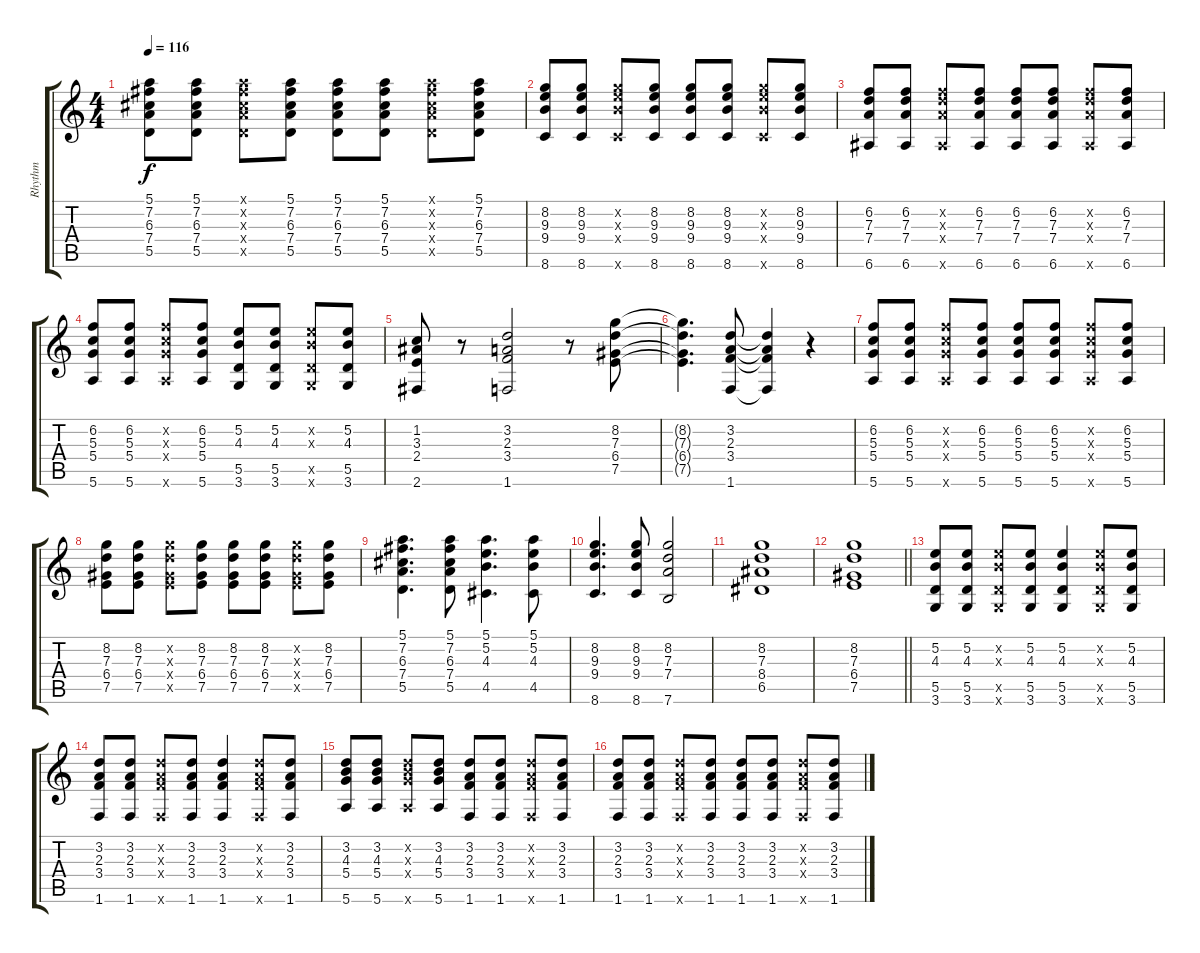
\track ("Rhythm" "Rhythm") {instrument acousticguitarsteel}
\staff {score tabs}
\tuning (E4 B3 G3 D3 A2 E2) {hide}
\ts (4 4)
\tempo 116
\clef g2
\ks c
(5.1 7.2 6.3 7.4 5.5).8{dy f} (5.1 7.2 6.3 7.4 5.5).8 (5.1{x} 7.2{x} 6.3{x} 7.4{x} 5.5{x}).8 (5.1 7.2 6.3 7.4 5.5).8 (5.1 7.2 6.3 7.4 5.5).8 (5.1 7.2 6.3 7.4 5.5).8 (5.1{x} 7.2{x} 6.3{x} 7.4{x} 5.5{x}).8 (5.1 7.2 6.3 7.4 5.5).8 |
(8.2 9.3 9.4 8.6).8 (8.2 9.3 9.4 8.6).8 (8.2{x} 9.3{x} 9.4{x} 8.6{x}).8 (8.2 9.3 9.4 8.6).8 (8.2 9.3 9.4 8.6).8 (8.2 9.3 9.4 8.6).8 (8.2{x} 9.3{x} 9.4{x} 8.6{x}).8 (8.2 9.3 9.4 8.6).8 |
(6.2 7.3 7.4 6.6).8 (6.2 7.3 7.4 6.6).8 (6.2{x} 7.3{x} 7.4{x} 6.6{x}).8 (6.2 7.3 7.4 6.6).8 (6.2 7.3 7.4 6.6).8 (6.2 7.3 7.4 6.6).8 (6.2{x} 7.3{x} 7.4{x} 6.6{x}).8 (6.2 7.3 7.4 6.6).8 |
(6.2 5.3 5.4 5.6).8 (6.2 5.3 5.4 5.6).8 (6.2{x} 5.3{x} 5.4{x} 5.6{x}).8 (6.2 5.3 5.4 5.6).8 (5.2 4.3 5.5 3.6).8 (5.2 4.3 5.5 3.6).8 (5.2{x} 4.3{x} 5.5{x} 3.6{x}).8 (5.2 4.3 5.5 3.6).8 |
(1.2 3.3 2.4 2.6).8 r.8 (3.2 2.3 3.4 1.6).2 r.8 (8.2 7.3 6.4 7.5).8 |
(8.2{t} 7.3{t} 6.4{t} 7.5{t}).4{d} (3.2 2.3 3.4 1.6).8 (3.2{t} 2.3{t} 3.4{t} 1.6{t}).4 r.4 |
(6.2 5.3 5.4 5.6).8 (6.2 5.3 5.4 5.6).8 (6.2{x} 5.3{x} 5.4{x} 5.6{x}).8 (6.2 5.3 5.4 5.6).8 (6.2 5.3 5.4 5.6).8 (6.2 5.3 5.4 5.6).8 (6.2{x} 5.3{x} 5.4{x} 5.6{x}).8 (6.2 5.3 5.4 5.6).8 |
(8.2 7.3 6.4 7.5).8 (8.2 7.3 6.4 7.5).8 (8.2{x} 7.3{x} 6.4{x} 7.5{x}).8 (8.2 7.3 6.4 7.5).8 (8.2 7.3 6.4 7.5).8 (8.2 7.3 6.4 7.5).8 (8.2{x} 7.3{x} 6.4{x} 7.5{x}).8 (8.2 7.3 6.4 7.5).8 |
(5.1 7.2 6.3 7.4 5.5).4{d} (5.1 7.2 6.3 7.4 5.5).8 (5.1 5.2 4.3 4.5).4{d} (5.1 5.2 4.3 4.5).8 |
(8.2 9.3 9.4 8.6).4{d} (8.2 9.3 9.4 8.6).8 (8.2 7.3 7.4 7.6).2 |
(8.2 7.3 8.4 6.5).1 |
\barLineRight lightlight
(8.2 7.3 6.4 7.5).1 |
(5.2 4.3 5.5 3.6).8 (5.2 4.3 5.5 3.6).8 (5.2{x} 4.3{x} 5.5{x} 3.6{x}).8 (5.2 4.3 5.5 3.6).8 (5.2 4.3 5.5 3.6).4 (5.2{x} 4.3{x} 5.5{x} 3.6{x}).8 (5.2 4.3 5.5 3.6).8 |
(3.2 2.3 3.4 1.6).8 (3.2 2.3 3.4 1.6).8 (3.2{x} 2.3{x} 3.4{x} 1.6{x}).8 (3.2 2.3 3.4 1.6).8 (3.2 2.3 3.4 1.6).4 (3.2{x} 2.3{x} 3.4{x} 1.6{x}).8 (3.2 2.3 3.4 1.6).8 |
(3.2 4.3 5.4 5.6).8 (3.2 4.3 5.4 5.6).8 (3.2{x} 4.3{x} 5.4{x} 5.6{x}).8 (3.2 4.3 5.4 5.6).8 (3.2 2.3 3.4 1.6).8 (3.2 2.3 3.4 1.6).8 (3.2{x} 2.3{x} 3.4{x} 1.6{x}).8 (3.2 2.3 3.4 1.6).8 |
(3.2 2.3 3.4 1.6).8 (3.2 2.3 3.4 1.6).8 (3.2{x} 2.3{x} 3.4{x} 1.6{x}).8 (3.2 2.3 3.4 1.6).8 (3.2 2.3 3.4 1.6).8 (3.2 2.3 3.4 1.6).8 (3.2{x} 2.3{x} 3.4{x} 1.6{x}).8 (3.2 2.3 3.4 1.6).8
